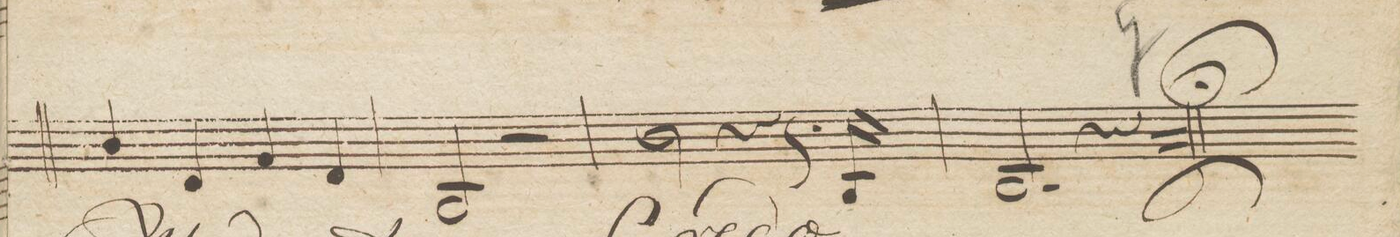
**kern	**dynam
*I"Viole.	*
*clefC3	*
*k[]	*
*met(c)	*
*M4/4	*
4c/	.
4E/	.
4G/	.
4E/	.
=162	=162
2C/	.
2r	.
=163	=163
2c\	.
4r	.
8.r	.
16C/	.
=164	=164
2.C/	.
4r	.
==;;	==
*-	*-
